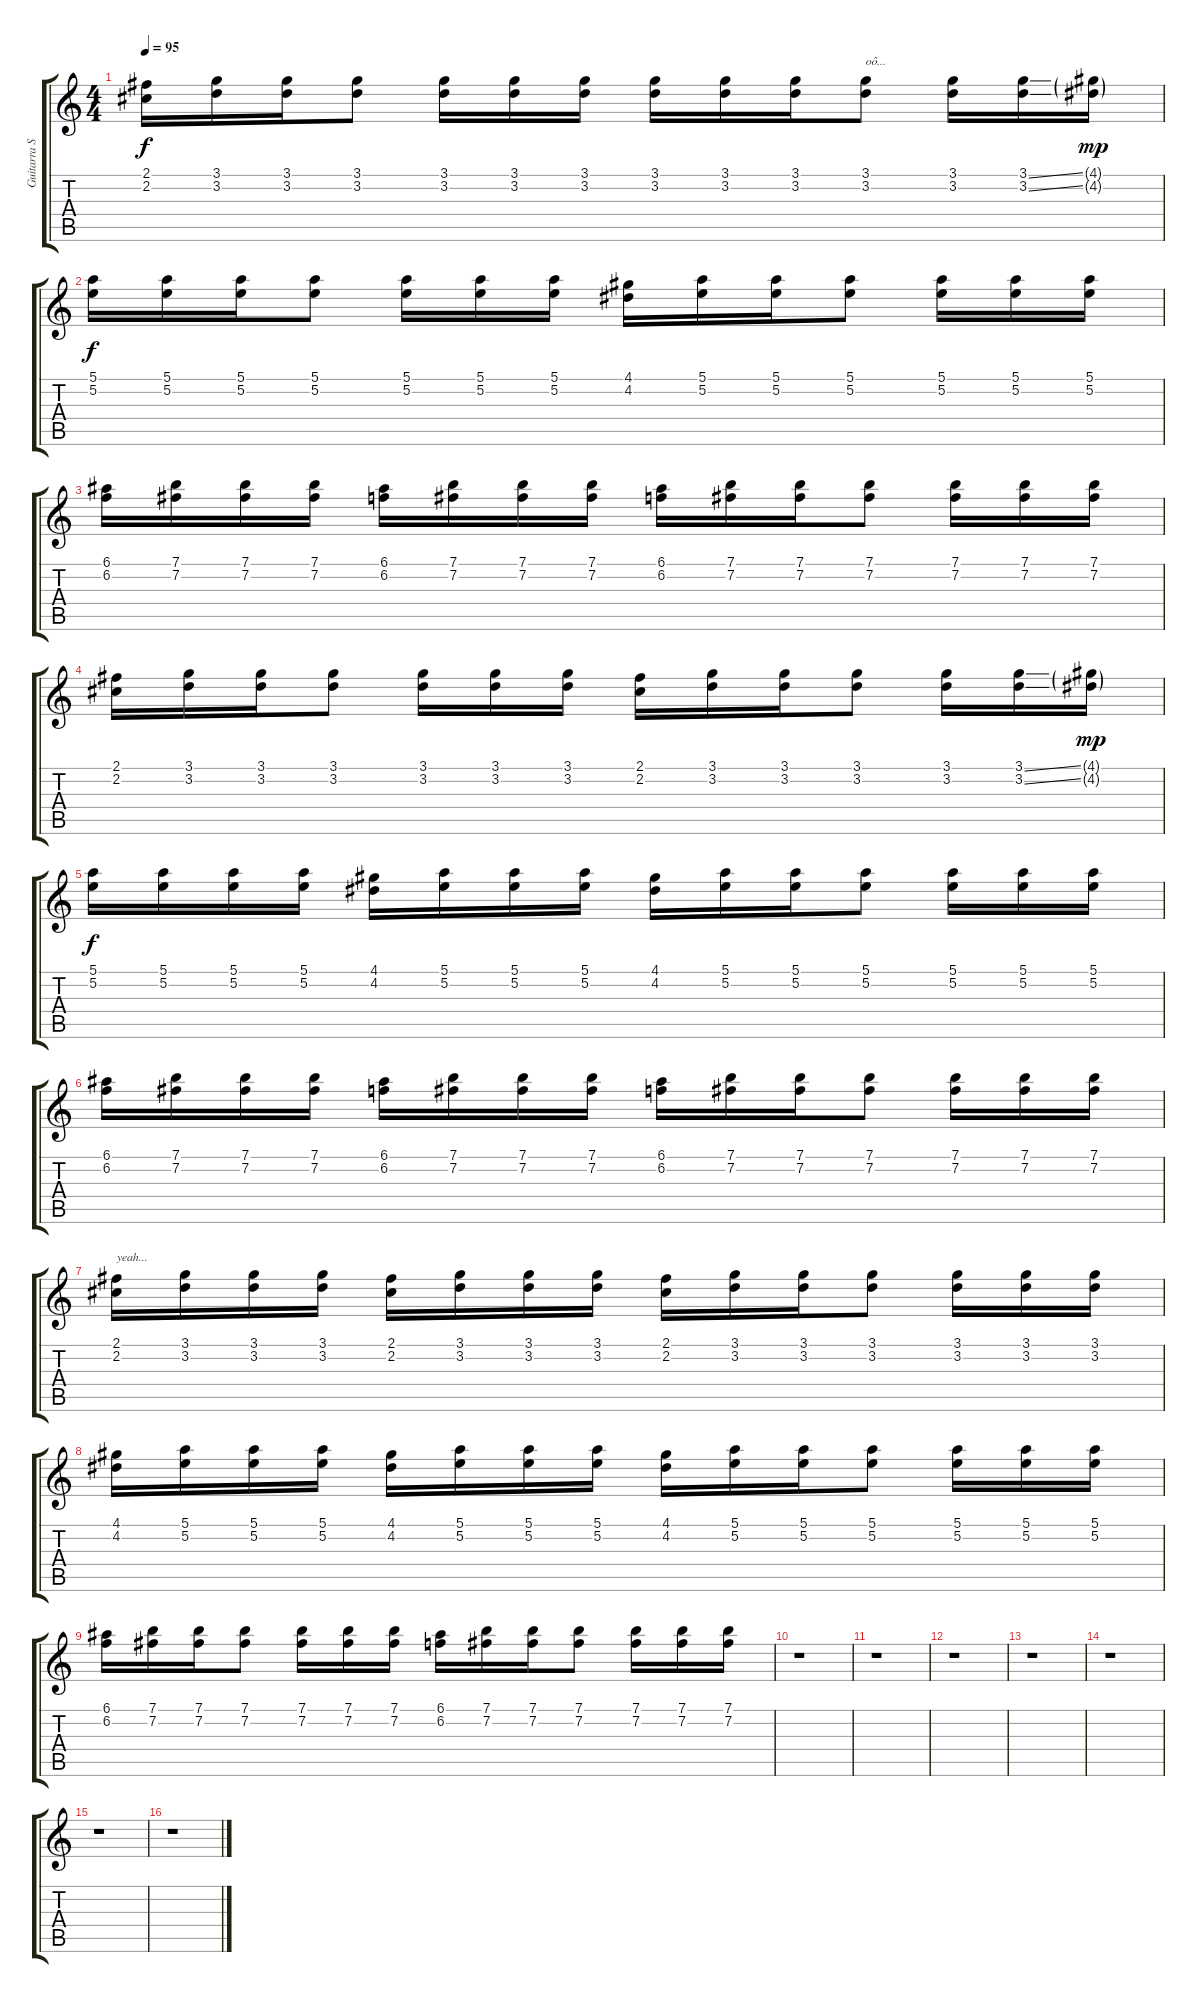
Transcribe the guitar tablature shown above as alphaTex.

\track ("Guitarra Solo" "Guitarra S") {instrument overdrivenguitar}
\staff {score tabs}
\tuning (E4 B3 G3 D3 A2 E2) {hide}
\ts (4 4)
\tempo 95
\clef g2
\ks c
(2.1 2.2).16{dy f volume 8 instrument distortionguitar} (3.1 3.2).16 (3.1 3.2).16 (3.1 3.2).8 (3.1 3.2).16 (3.1 3.2).16 (3.1 3.2).16 (3.1 3.2).16 (3.1 3.2).16 (3.1 3.2).16 (3.1 3.2).8{txt "oô..."} (3.1 3.2).16 (3.1{ss} 3.2{ss}).16 (4.1{g} 4.2{g}).16{dy mp} |
(5.1 5.2).16{dy f} (5.1 5.2).16 (5.1 5.2).16 (5.1 5.2).8 (5.1 5.2).16 (5.1 5.2).16 (5.1 5.2).16 (4.1 4.2).16 (5.1 5.2).16 (5.1 5.2).16 (5.1 5.2).8 (5.1 5.2).16 (5.1 5.2).16 (5.1 5.2).16 |
(6.1 6.2).16 (7.1 7.2).16 (7.1 7.2).16 (7.1 7.2).16 (6.1 6.2).16 (7.1 7.2).16 (7.1 7.2).16 (7.1 7.2).16 (6.1 6.2).16 (7.1 7.2).16 (7.1 7.2).16 (7.1 7.2).8 (7.1 7.2).16 (7.1 7.2).16 (7.1 7.2).16 |
(2.1 2.2).16 (3.1 3.2).16 (3.1 3.2).16 (3.1 3.2).8 (3.1 3.2).16 (3.1 3.2).16 (3.1 3.2).16 (2.1 2.2).16 (3.1 3.2).16 (3.1 3.2).16 (3.1 3.2).8 (3.1 3.2).16 (3.1{ss} 3.2{ss}).16 (4.1{g} 4.2{g}).16{dy mp} |
(5.1 5.2).16{dy f} (5.1 5.2).16 (5.1 5.2).16 (5.1 5.2).16 (4.1 4.2).16 (5.1 5.2).16 (5.1 5.2).16 (5.1 5.2).16 (4.1 4.2).16 (5.1 5.2).16 (5.1 5.2).16 (5.1 5.2).8 (5.1 5.2).16 (5.1 5.2).16 (5.1 5.2).16 |
(6.1 6.2).16 (7.1 7.2).16 (7.1 7.2).16 (7.1 7.2).16 (6.1 6.2).16 (7.1 7.2).16 (7.1 7.2).16 (7.1 7.2).16 (6.1 6.2).16 (7.1 7.2).16 (7.1 7.2).16 (7.1 7.2).8 (7.1 7.2).16 (7.1 7.2).16 (7.1 7.2).16 |
(2.1 2.2).16{txt "yeah..."} (3.1 3.2).16 (3.1 3.2).16 (3.1 3.2).16 (2.1 2.2).16 (3.1 3.2).16 (3.1 3.2).16 (3.1 3.2).16 (2.1 2.2).16 (3.1 3.2).16 (3.1 3.2).16 (3.1 3.2).8 (3.1 3.2).16 (3.1 3.2).16 (3.1 3.2).16 |
(4.1 4.2).16 (5.1 5.2).16 (5.1 5.2).16 (5.1 5.2).16 (4.1 4.2).16 (5.1 5.2).16 (5.1 5.2).16 (5.1 5.2).16 (4.1 4.2).16 (5.1 5.2).16 (5.1 5.2).16 (5.1 5.2).8 (5.1 5.2).16 (5.1 5.2).16 (5.1 5.2).16 |
(6.1 6.2).16 (7.1 7.2).16 (7.1 7.2).16 (7.1 7.2).8 (7.1 7.2).16 (7.1 7.2).16 (7.1 7.2).16 (6.1 6.2).16 (7.1 7.2).16 (7.1 7.2).16 (7.1 7.2).8 (7.1 7.2).16 (7.1 7.2).16 (7.1 7.2).16 |
r.1 |
r.1 |
r.1 |
r.1 |
r.1 |
r.1 |
r.1
